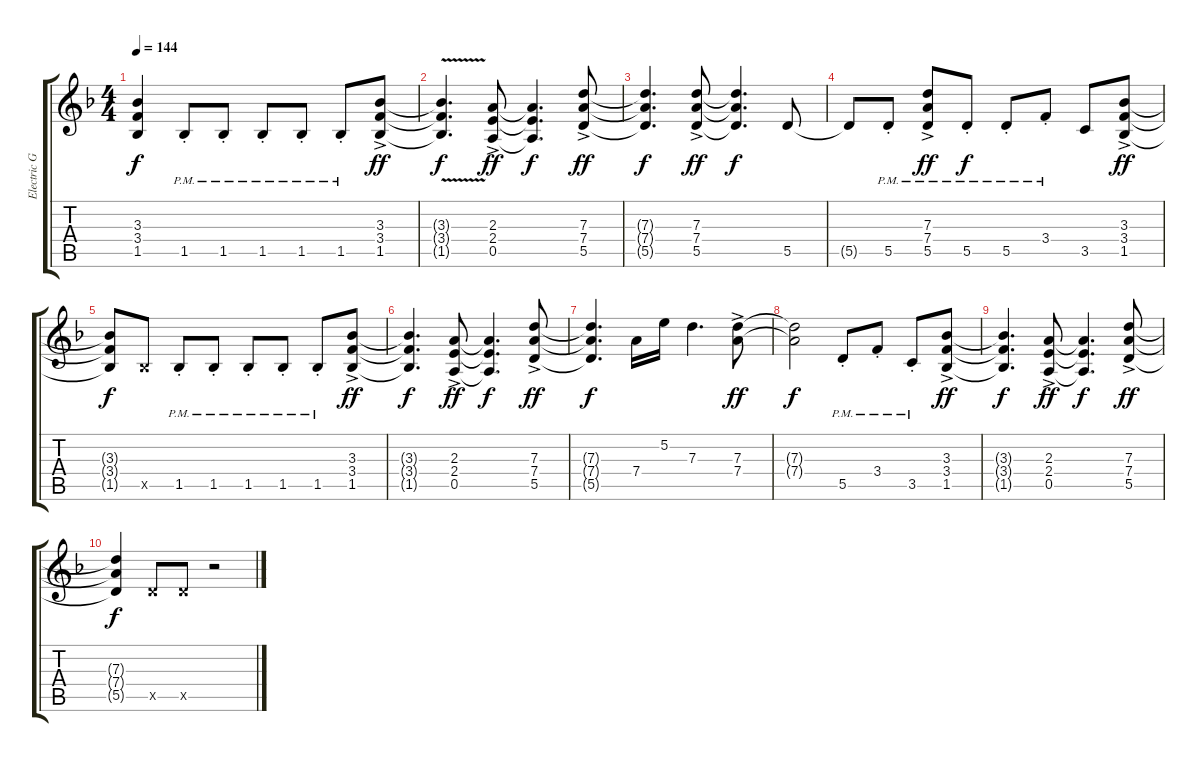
\track ("Electric Guitar 1 Overdub" "Electric G") {instrument distortionguitar}
\staff {score tabs}
\tuning (E4 B3 G3 D3 A2 E2) {hide}
\ts (4 4)
\tempo 144
\clef g2
\ks f
(3.3{t} 3.4{t} 1.5{t}).4{dy f} 1.5{pm st}.8 1.5{pm st}.8 1.5{pm st}.8 1.5{pm st}.8 1.5{pm st}.8 (3.3{ac} 3.4{ac} 1.5{ac}).8{dy ff} |
(3.3{v t} 3.4{v t} 1.5{v t}).4{d dy f} (2.3{ac} 2.4{ac} 0.5{ac}).8{dy ff} (2.3{t} 2.4{t} 0.5{t}).4{d dy f} (7.3{ac} 7.4{ac} 5.5{ac}).8{dy ff} |
(7.3{t} 7.4{t} 5.5{t}).4{d dy f} (7.3{ac} 7.4{ac} 5.5{ac}).8{dy ff} (7.3{t} 7.4{t} 5.5{t}).4{d dy f} 5.5.8 |
5.5{t}.8 5.5{pm st}.8 (7.3{ac pm} 7.4{ac pm} 5.5{ac pm}).8{dy ff} 5.5{pm st}.8{dy f} 5.5{pm st}.8 3.4{pm st}.8 3.5.8 (3.3{ac} 3.4{ac} 1.5{ac}).8{dy ff} |
(3.3{t} 3.4{t} 1.5{t}).8{dy f} 1.5{x}.8 1.5{pm st}.8 1.5{pm st}.8 1.5{pm st}.8 1.5{pm st}.8 1.5{pm st}.8 (3.3{ac} 3.4{ac} 1.5{ac}).8{dy ff} |
(3.3{t} 3.4{t} 1.5{t}).4{d dy f} (2.3{ac} 2.4{ac} 0.5{ac}).8{dy ff} (2.3{t} 2.4{t} 0.5{t}).4{d dy f} (7.3{ac} 7.4{ac} 5.5{ac}).8{dy ff} |
(7.3{t} 7.4{t} 5.5{t}).4{d dy f} 7.4.16 5.2.16 7.3.4{d} (7.3{ac} 7.4{ac}).8{dy ff} |
(7.3{t} 7.4{t}).2{dy f} 5.5{pm st}.8 3.4{pm st}.8 3.5{pm st}.8 (3.3{ac} 3.4{ac} 1.5{ac}).8{dy ff} |
(3.3{t} 3.4{t} 1.5{t}).4{d dy f} (2.3{ac} 2.4{ac} 0.5{ac}).8{dy ff} (2.3{t} 2.4{t} 0.5{t}).4{d dy f} (7.3{ac} 7.4{ac} 5.5{ac}).8{dy ff} |
(7.3{t} 7.4{t} 5.5{t}).4{dy f} 5.5{x}.8 5.5{x}.8 r.2
